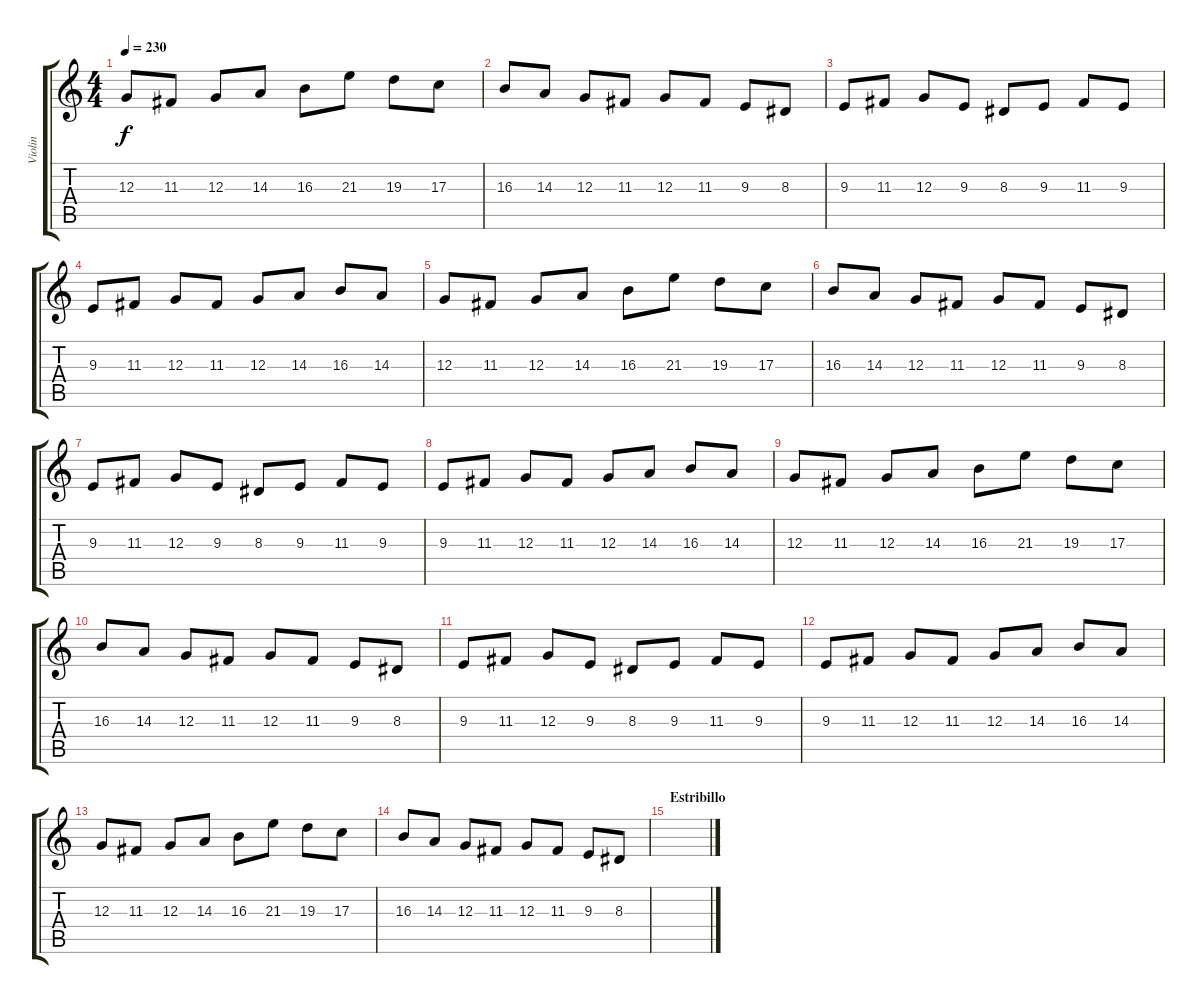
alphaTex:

\track ("Violin" "Violin") {instrument violin}
\staff {score tabs}
\tuning (E4 B3 G3 D3 A2 E2) {hide}
\ts (4 4)
\tempo 230
\clef g2
\ks c
12.3.8{dy f} 11.3.8 12.3.8 14.3.8 16.3.8 21.3.8 19.3.8 17.3.8 |
16.3.8 14.3.8 12.3.8 11.3.8 12.3.8 11.3.8 9.3.8 8.3.8 |
9.3.8 11.3.8 12.3.8 9.3.8 8.3.8 9.3.8 11.3.8 9.3.8 |
9.3.8 11.3.8 12.3.8 11.3.8 12.3.8 14.3.8 16.3.8 14.3.8 |
12.3.8 11.3.8 12.3.8 14.3.8 16.3.8 21.3.8 19.3.8 17.3.8 |
16.3.8 14.3.8 12.3.8 11.3.8 12.3.8 11.3.8 9.3.8 8.3.8 |
9.3.8 11.3.8 12.3.8 9.3.8 8.3.8 9.3.8 11.3.8 9.3.8 |
9.3.8 11.3.8 12.3.8 11.3.8 12.3.8 14.3.8 16.3.8 14.3.8 |
12.3.8 11.3.8 12.3.8 14.3.8 16.3.8 21.3.8 19.3.8 17.3.8 |
16.3.8 14.3.8 12.3.8 11.3.8 12.3.8 11.3.8 9.3.8 8.3.8 |
9.3.8 11.3.8 12.3.8 9.3.8 8.3.8 9.3.8 11.3.8 9.3.8 |
9.3.8 11.3.8 12.3.8 11.3.8 12.3.8 14.3.8 16.3.8 14.3.8 |
12.3.8 11.3.8 12.3.8 14.3.8 16.3.8 21.3.8 19.3.8 17.3.8 |
16.3.8 14.3.8 12.3.8 11.3.8 12.3.8 11.3.8 9.3.8 8.3.8 |
\section ("" "Estribillo")
